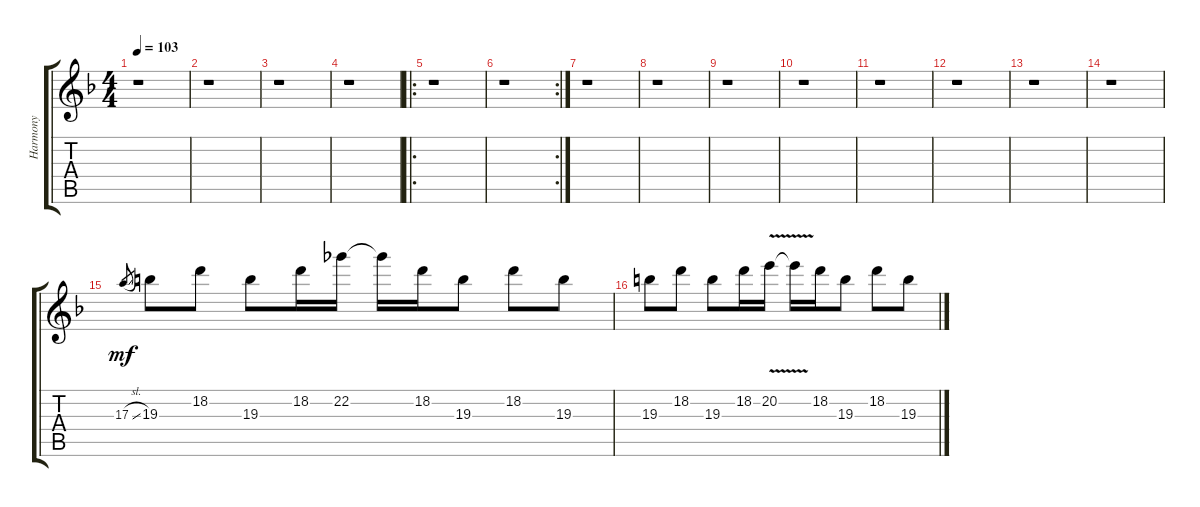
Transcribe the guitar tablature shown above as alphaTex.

\track ("Harmony" "Harmony") {instrument distortionguitar}
\staff {score tabs}
\tuning (Db4 Ab3 E3 B2 Gb2 B1) {hide}
\ts (4 4)
\tempo 103
\clef g2
\ks f
r.1{dy mf instrument distortionguitar} |
r.1 |
r.1 |
r.1 |
\ro
r.1 |
\rc 2
r.1 |
r.1 |
r.1 |
r.1 |
r.1 |
r.1 |
r.1 |
r.1 |
r.1 |
17.3{sl}.8{gr} 19.3.8 18.2.8 19.3.8 18.2.16 22.2.16 22.2{t}.16 18.2.16 19.3.8 18.2.8 19.3.8 |
19.3.8 18.2.8 19.3.8 18.2.16 20.2{v}.16 20.2{v t}.16 18.2.16 19.3.8 18.2.8 19.3.8
